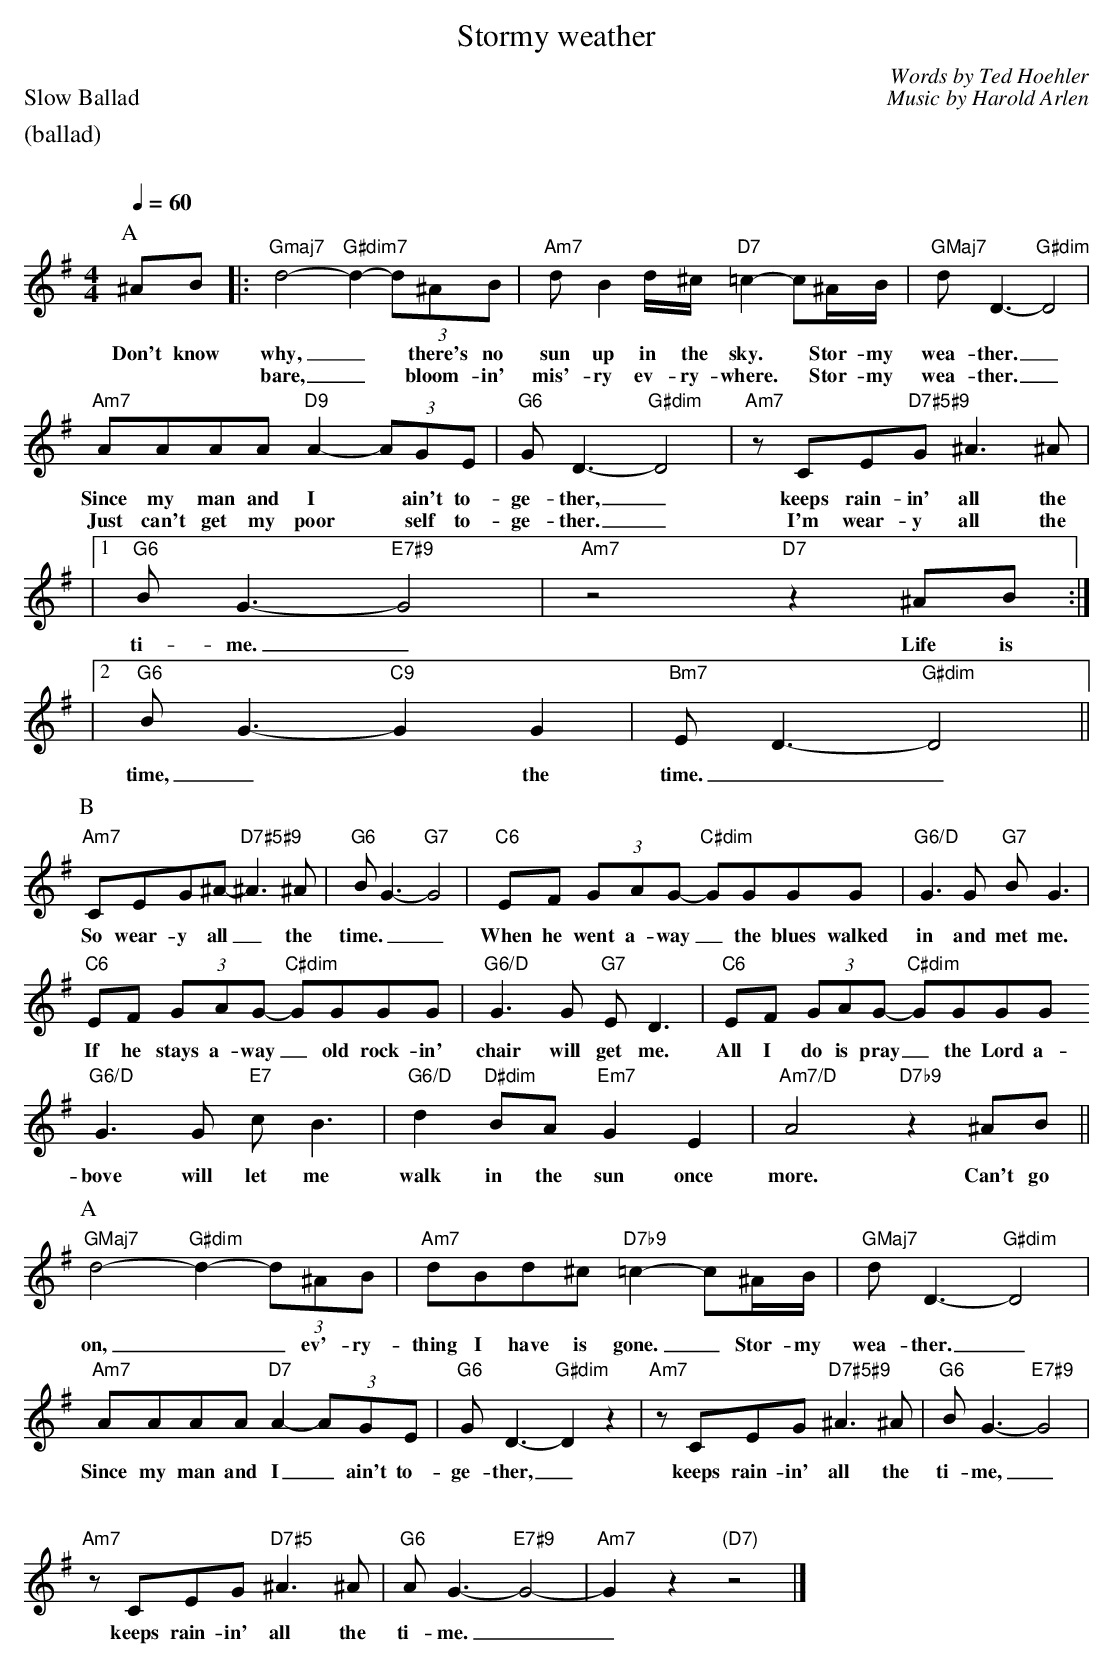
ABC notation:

X:1
T: Stormy weather
M:4/4
L:1/4
P: Slow Ballad
Q:60
C:Words by Ted Hoehler
C:Music by Harold Arlen
K:G
%%text (ballad)
%%vskip 20
P: A
^A/B/ |: "Gmaj7"d2-"G#dim7"d-(3d/^A/B/ | "Am7"d/Bd//^c//"D7"=c-c/^A//B// | "GMaj7"d<D-"G#dim"D2 |
w:Don't know why, _ * there's no sun up in the sky. * Stor-my wea-ther. _
w:* * bare, _ * bloom-in' mis'-ry ev-ry-where. * Stor-my wea-ther. _
"Am7"A/A/A/A/"D9"A-(3A/G/E/ | "G6"G<D-"G#dim"D2 | "Am7"z/C/E/"D7#5#9"G/^A>^A |
w:Since my man and I * ain't to-ge-ther, _ keeps rain-in' all the
w:Just can't get my poor * self to-ge-ther. _ I'm wear-y all the
|1 "G6"B<G-"E7#9"G2 | "Am7"z2"D7"z^A/B/ :|
w:ti-me. _ Life is
|2 "G6"B<G-"C9"GG | "Bm7"E<D-"G#dim"D2 ||
w:time, _ * the time. _ _
P: B
"Am7"C/E/G/^A-<"D7#5#9"^A^A/ | "G6"B<G-"G7"G2 |"C6"E/F/ (3G/A/G/- "C#dim"G/G/G/G/ | "G6/D"G>G "G7"B<G |
w:So wear-y all _ the time. _ _ When he went a-way _ the blues walked in and met me.
"C6"E/F/ (3G/A/G/- "C#dim"G/G/G/G/ | "G6/D"G>G "G7"E<D |"C6"E/F/ (3G/A/G/- "C#dim"G/G/G/G/
w:If he stays a-way _ old rock-in' chair will get me. All I do is pray _ the Lord a-
"G6/D"G>G "E7"c<B | "G6/D"d"D#dim"B/A/"Em7"GE |"Am7/D"A2"D7b9"z^A/B/ ||
w:bove will let me walk in the sun once more. Can't go
P: A
"GMaj7"d2-"G#dim"d-(3d/^A/B/ | "Am7"d/B/d/^c/"D7b9"=c-c/^A//B// | "GMaj7"d<D-"G#dim"D2 |
w:on, _ _ ev'-ry-thing I have is gone. _ Stor-my wea-ther. _
"Am7"A/A/A/A/"D7"A-(3A/G/E/ | "G6"G<D-"G#dim"Dz | "Am7"z/C/E/G/"D7#5#9"^A>^A | "G6"B<G-"E7#9"G2 |
w:Since my man and I _ ain't to-ge-ther, _ keeps rain-in' all the ti-me, _
"Am7"z/C/E/G/"D7#5"^A>^A | "G6"A<G-"E7#9"G2- | "Am7"Gz"(D7)"z2 |]
w:keeps rain-in' all the ti-me. _ _
